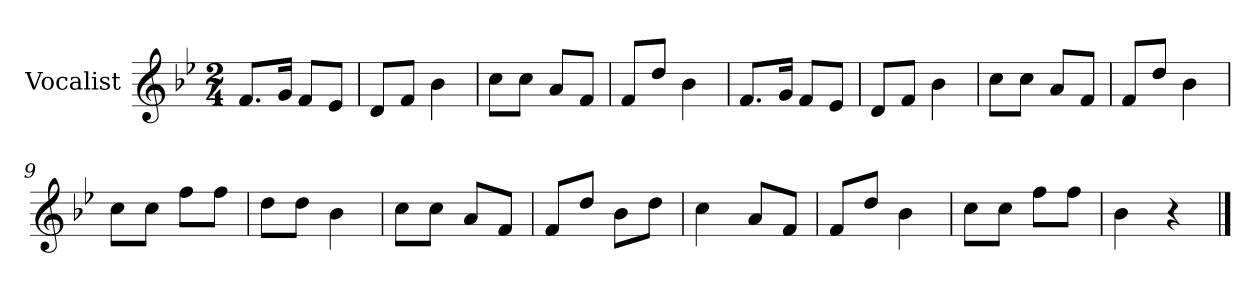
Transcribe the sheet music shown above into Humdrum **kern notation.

**kern
*part1
*staff1
*I"Vocalist
*k[b-e-]
*B-:
*M2/4
=1
8.fL
16gJk
8fL
8e-J
=2
8dL
8fJ
4b-
=3
8ccL
8ccJ
8aL
8fJ
=4
8fL
8ddJ
4b-
=5
8.fL
16gJk
8fL
8e-J
=6
8dL
8fJ
4b-
=7
8ccL
8ccJ
8aL
8fJ
=8
8fL
8ddJ
4b-
=9
8ccL
8ccJ
8ffL
8ffJ
=10
8ddL
8ddJ
4b-
=11
8ccL
8ccJ
8aL
8fJ
=12
8fL
8ddJ
8b-L
8ddJ
=13
4cc
8aL
8fJ
=14
8fL
8ddJ
4b-
=15
8ccL
8ccJ
8ffL
8ffJ
=16
4b-
4r
==
*-
